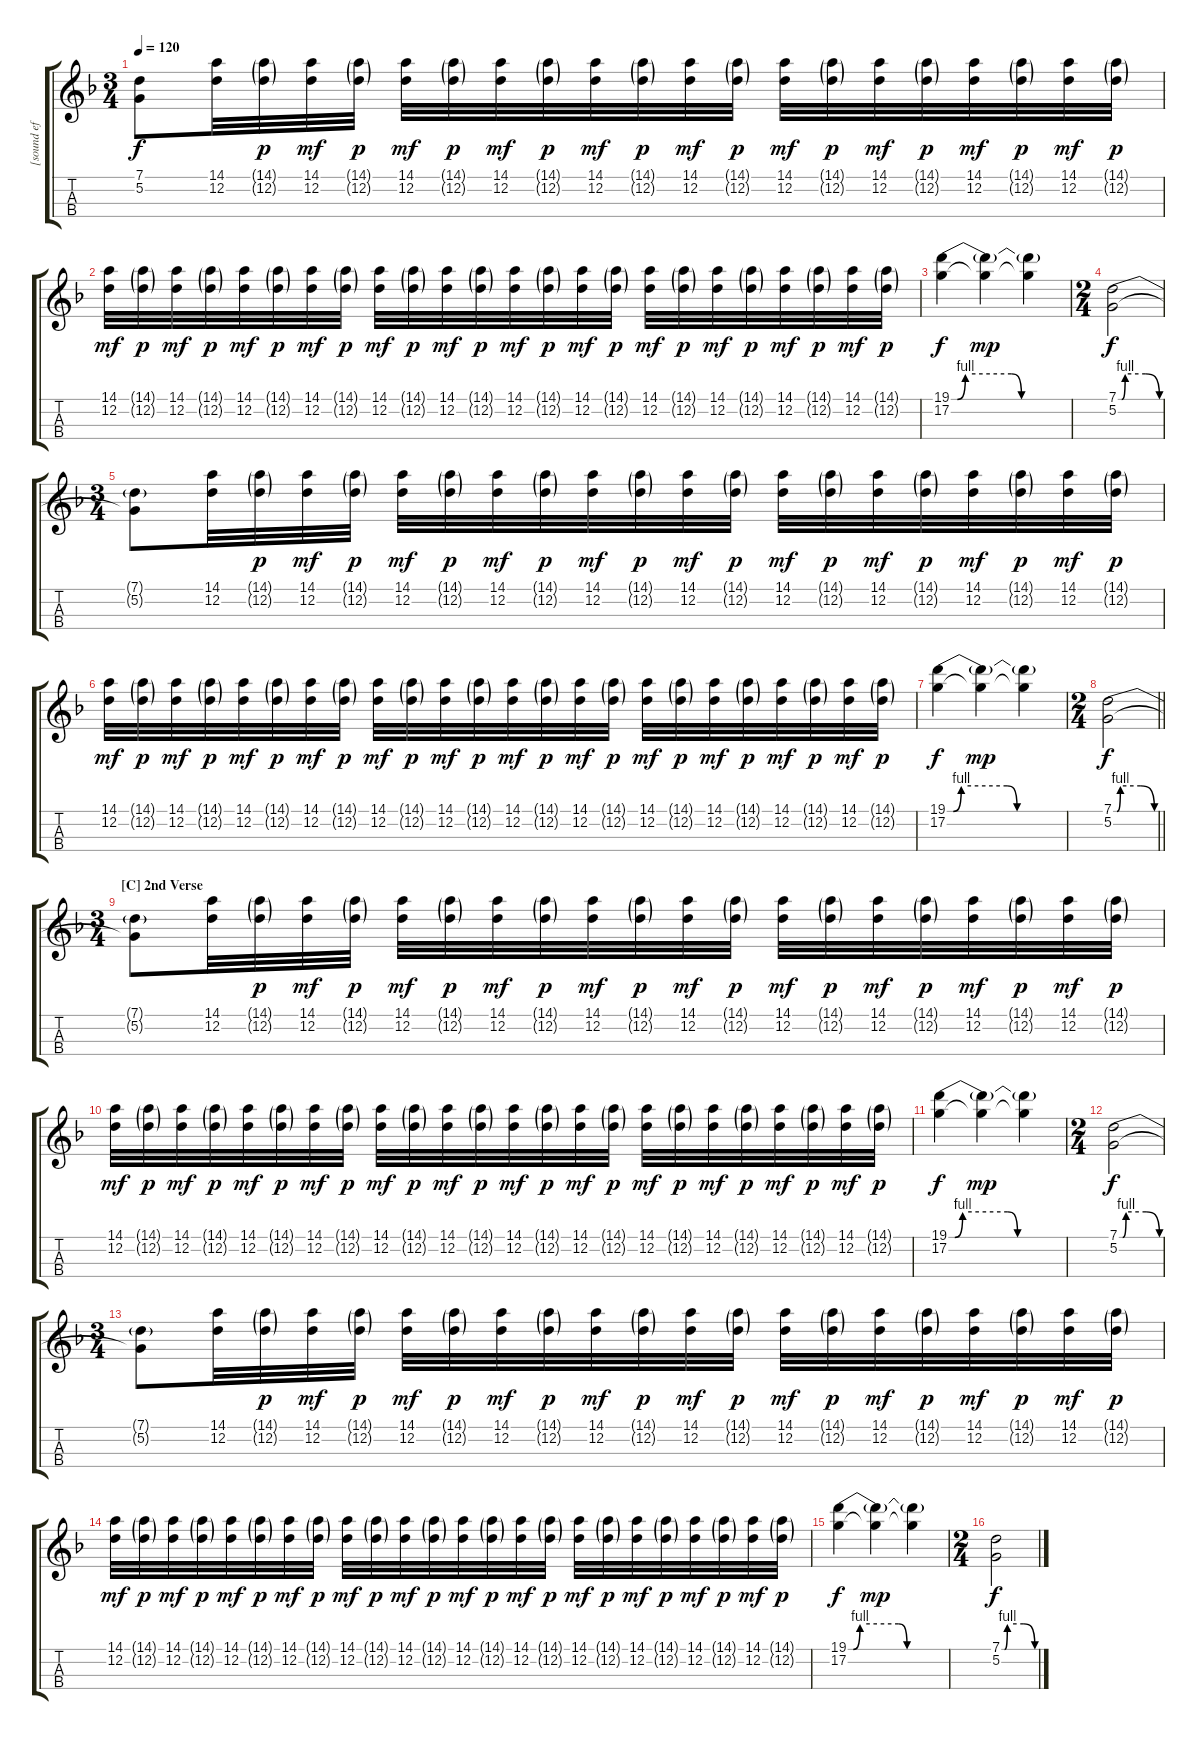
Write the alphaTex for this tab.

\track (" [sound effects]" " [sound ef") {instrument electricbassfinger}
\staff {score tabs}
\tuning (G3 D3 A2 D2) {hide}
\ts (3 4)
\tempo 120
\clef g2
\ks dminor
(7.1{t} 5.2{t}).8{dy f} (14.1 12.2).32 (14.1{g} 12.2{g}).32{dy p} (14.1 12.2).32{dy mf} (14.1{g} 12.2{g}).32{dy p} (14.1 12.2).32{dy mf} (14.1{g} 12.2{g}).32{dy p} (14.1 12.2).32{dy mf} (14.1{g} 12.2{g}).32{dy p} (14.1 12.2).32{dy mf} (14.1{g} 12.2{g}).32{dy p} (14.1 12.2).32{dy mf} (14.1{g} 12.2{g}).32{dy p} (14.1 12.2).32{dy mf} (14.1{g} 12.2{g}).32{dy p} (14.1 12.2).32{dy mf} (14.1{g} 12.2{g}).32{dy p} (14.1 12.2).32{dy mf} (14.1{g} 12.2{g}).32{dy p} (14.1 12.2).32{dy mf} (14.1{g} 12.2{g}).32{dy p} |
(14.1 12.2).32{dy mf} (14.1{g} 12.2{g}).32{dy p} (14.1 12.2).32{dy mf} (14.1{g} 12.2{g}).32{dy p} (14.1 12.2).32{dy mf} (14.1{g} 12.2{g}).32{dy p} (14.1 12.2).32{dy mf} (14.1{g} 12.2{g}).32{dy p} (14.1 12.2).32{dy mf} (14.1{g} 12.2{g}).32{dy p} (14.1 12.2).32{dy mf} (14.1{g} 12.2{g}).32{dy p} (14.1 12.2).32{dy mf} (14.1{g} 12.2{g}).32{dy p} (14.1 12.2).32{dy mf} (14.1{g} 12.2{g}).32{dy p} (14.1 12.2).32{dy mf} (14.1{g} 12.2{g}).32{dy p} (14.1 12.2).32{dy mf} (14.1{g} 12.2{g}).32{dy p} (14.1 12.2).32{dy mf} (14.1{g} 12.2{g}).32{dy p} (14.1 12.2).32{dy mf} (14.1{g} 12.2{g}).32{dy p} |
(19.1{be (custom 0 0 3 0 7 4 30 4 35 0 60 0)} 17.2).4{dy f} (19.1{t} 17.2{t}).4{dy mp} (19.1{t} 17.2{t}).4 |
\ts (2 4)
(7.1{be (custom 0 0 5 0 10 4 40 4 60 0)} 5.2).2{dy f} |
\ts (3 4)
(7.1{t} 5.2{t}).8 (14.1 12.2).32 (14.1{g} 12.2{g}).32{dy p} (14.1 12.2).32{dy mf} (14.1{g} 12.2{g}).32{dy p} (14.1 12.2).32{dy mf} (14.1{g} 12.2{g}).32{dy p} (14.1 12.2).32{dy mf} (14.1{g} 12.2{g}).32{dy p} (14.1 12.2).32{dy mf} (14.1{g} 12.2{g}).32{dy p} (14.1 12.2).32{dy mf} (14.1{g} 12.2{g}).32{dy p} (14.1 12.2).32{dy mf} (14.1{g} 12.2{g}).32{dy p} (14.1 12.2).32{dy mf} (14.1{g} 12.2{g}).32{dy p} (14.1 12.2).32{dy mf} (14.1{g} 12.2{g}).32{dy p} (14.1 12.2).32{dy mf} (14.1{g} 12.2{g}).32{dy p} |
(14.1 12.2).32{dy mf} (14.1{g} 12.2{g}).32{dy p} (14.1 12.2).32{dy mf} (14.1{g} 12.2{g}).32{dy p} (14.1 12.2).32{dy mf} (14.1{g} 12.2{g}).32{dy p} (14.1 12.2).32{dy mf} (14.1{g} 12.2{g}).32{dy p} (14.1 12.2).32{dy mf} (14.1{g} 12.2{g}).32{dy p} (14.1 12.2).32{dy mf} (14.1{g} 12.2{g}).32{dy p} (14.1 12.2).32{dy mf} (14.1{g} 12.2{g}).32{dy p} (14.1 12.2).32{dy mf} (14.1{g} 12.2{g}).32{dy p} (14.1 12.2).32{dy mf} (14.1{g} 12.2{g}).32{dy p} (14.1 12.2).32{dy mf} (14.1{g} 12.2{g}).32{dy p} (14.1 12.2).32{dy mf} (14.1{g} 12.2{g}).32{dy p} (14.1 12.2).32{dy mf} (14.1{g} 12.2{g}).32{dy p} |
(19.1{be (custom 0 0 3 0 7 4 30 4 35 0 60 0)} 17.2).4{dy f} (19.1{t} 17.2{t}).4{dy mp} (19.1{t} 17.2{t}).4 |
\ts (2 4)
\barLineRight lightlight
(7.1{be (custom 0 0 5 0 10 4 40 4 60 0)} 5.2).2{dy f} |
\ts (3 4)
\section ("" "[C] 2nd Verse")
(7.1{t} 5.2{t}).8 (14.1 12.2).32 (14.1{g} 12.2{g}).32{dy p} (14.1 12.2).32{dy mf} (14.1{g} 12.2{g}).32{dy p} (14.1 12.2).32{dy mf} (14.1{g} 12.2{g}).32{dy p} (14.1 12.2).32{dy mf} (14.1{g} 12.2{g}).32{dy p} (14.1 12.2).32{dy mf} (14.1{g} 12.2{g}).32{dy p} (14.1 12.2).32{dy mf} (14.1{g} 12.2{g}).32{dy p} (14.1 12.2).32{dy mf} (14.1{g} 12.2{g}).32{dy p} (14.1 12.2).32{dy mf} (14.1{g} 12.2{g}).32{dy p} (14.1 12.2).32{dy mf} (14.1{g} 12.2{g}).32{dy p} (14.1 12.2).32{dy mf} (14.1{g} 12.2{g}).32{dy p} |
(14.1 12.2).32{dy mf} (14.1{g} 12.2{g}).32{dy p} (14.1 12.2).32{dy mf} (14.1{g} 12.2{g}).32{dy p} (14.1 12.2).32{dy mf} (14.1{g} 12.2{g}).32{dy p} (14.1 12.2).32{dy mf} (14.1{g} 12.2{g}).32{dy p} (14.1 12.2).32{dy mf} (14.1{g} 12.2{g}).32{dy p} (14.1 12.2).32{dy mf} (14.1{g} 12.2{g}).32{dy p} (14.1 12.2).32{dy mf} (14.1{g} 12.2{g}).32{dy p} (14.1 12.2).32{dy mf} (14.1{g} 12.2{g}).32{dy p} (14.1 12.2).32{dy mf} (14.1{g} 12.2{g}).32{dy p} (14.1 12.2).32{dy mf} (14.1{g} 12.2{g}).32{dy p} (14.1 12.2).32{dy mf} (14.1{g} 12.2{g}).32{dy p} (14.1 12.2).32{dy mf} (14.1{g} 12.2{g}).32{dy p} |
(19.1{be (custom 0 0 3 0 7 4 30 4 35 0 60 0)} 17.2).4{dy f} (19.1{t} 17.2{t}).4{dy mp} (19.1{t} 17.2{t}).4 |
\ts (2 4)
(7.1{be (custom 0 0 5 0 10 4 40 4 60 0)} 5.2).2{dy f} |
\ts (3 4)
(7.1{t} 5.2{t}).8 (14.1 12.2).32 (14.1{g} 12.2{g}).32{dy p} (14.1 12.2).32{dy mf} (14.1{g} 12.2{g}).32{dy p} (14.1 12.2).32{dy mf} (14.1{g} 12.2{g}).32{dy p} (14.1 12.2).32{dy mf} (14.1{g} 12.2{g}).32{dy p} (14.1 12.2).32{dy mf} (14.1{g} 12.2{g}).32{dy p} (14.1 12.2).32{dy mf} (14.1{g} 12.2{g}).32{dy p} (14.1 12.2).32{dy mf} (14.1{g} 12.2{g}).32{dy p} (14.1 12.2).32{dy mf} (14.1{g} 12.2{g}).32{dy p} (14.1 12.2).32{dy mf} (14.1{g} 12.2{g}).32{dy p} (14.1 12.2).32{dy mf} (14.1{g} 12.2{g}).32{dy p} |
(14.1 12.2).32{dy mf} (14.1{g} 12.2{g}).32{dy p} (14.1 12.2).32{dy mf} (14.1{g} 12.2{g}).32{dy p} (14.1 12.2).32{dy mf} (14.1{g} 12.2{g}).32{dy p} (14.1 12.2).32{dy mf} (14.1{g} 12.2{g}).32{dy p} (14.1 12.2).32{dy mf} (14.1{g} 12.2{g}).32{dy p} (14.1 12.2).32{dy mf} (14.1{g} 12.2{g}).32{dy p} (14.1 12.2).32{dy mf} (14.1{g} 12.2{g}).32{dy p} (14.1 12.2).32{dy mf} (14.1{g} 12.2{g}).32{dy p} (14.1 12.2).32{dy mf} (14.1{g} 12.2{g}).32{dy p} (14.1 12.2).32{dy mf} (14.1{g} 12.2{g}).32{dy p} (14.1 12.2).32{dy mf} (14.1{g} 12.2{g}).32{dy p} (14.1 12.2).32{dy mf} (14.1{g} 12.2{g}).32{dy p} |
(19.1{be (custom 0 0 3 0 7 4 30 4 35 0 60 0)} 17.2).4{dy f} (19.1{t} 17.2{t}).4{dy mp} (19.1{t} 17.2{t}).4 |
\ts (2 4)
(7.1{be (custom 0 0 5 0 10 4 40 4 60 0)} 5.2).2{dy f}
